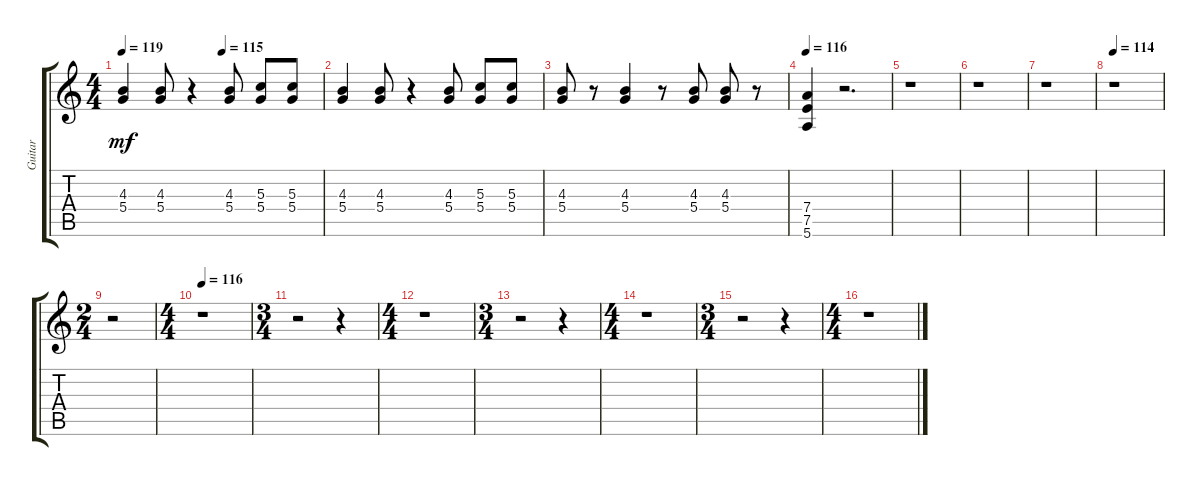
\track ("Guitar" "Guitar") {instrument distortionguitar}
\staff {score tabs}
\tuning (E4 B3 G3 D3 A2 E2) {hide}
\ts (4 4)
\tempo 119
\tempo (115 0.5)
\clef g2
\ks c
(4.3 5.4).4{dy mf} (4.3 5.4).8 r.4 (4.3 5.4).8 (5.3 5.4).8 (5.3 5.4).8 |
(4.3 5.4).4 (4.3 5.4).8 r.4 (4.3 5.4).8 (5.3 5.4).8 (5.3 5.4).8 |
(4.3 5.4).8 r.8 (4.3 5.4).4 r.8 (4.3 5.4).8 (4.3 5.4).8 r.8 |
\tempo 116
(7.4 7.5 5.6).4 r.2{d} |
r.1 |
r.1 |
r.1 |
\tempo 114
r.1 |
\ts (2 4)
r.2 |
\ts (4 4)
\tempo 116
r.1 |
\ts (3 4)
r.2 r.4 |
\ts (4 4)
r.1 |
\ts (3 4)
r.2 r.4 |
\ts (4 4)
r.1 |
\ts (3 4)
r.2 r.4 |
\ts (4 4)
r.1
